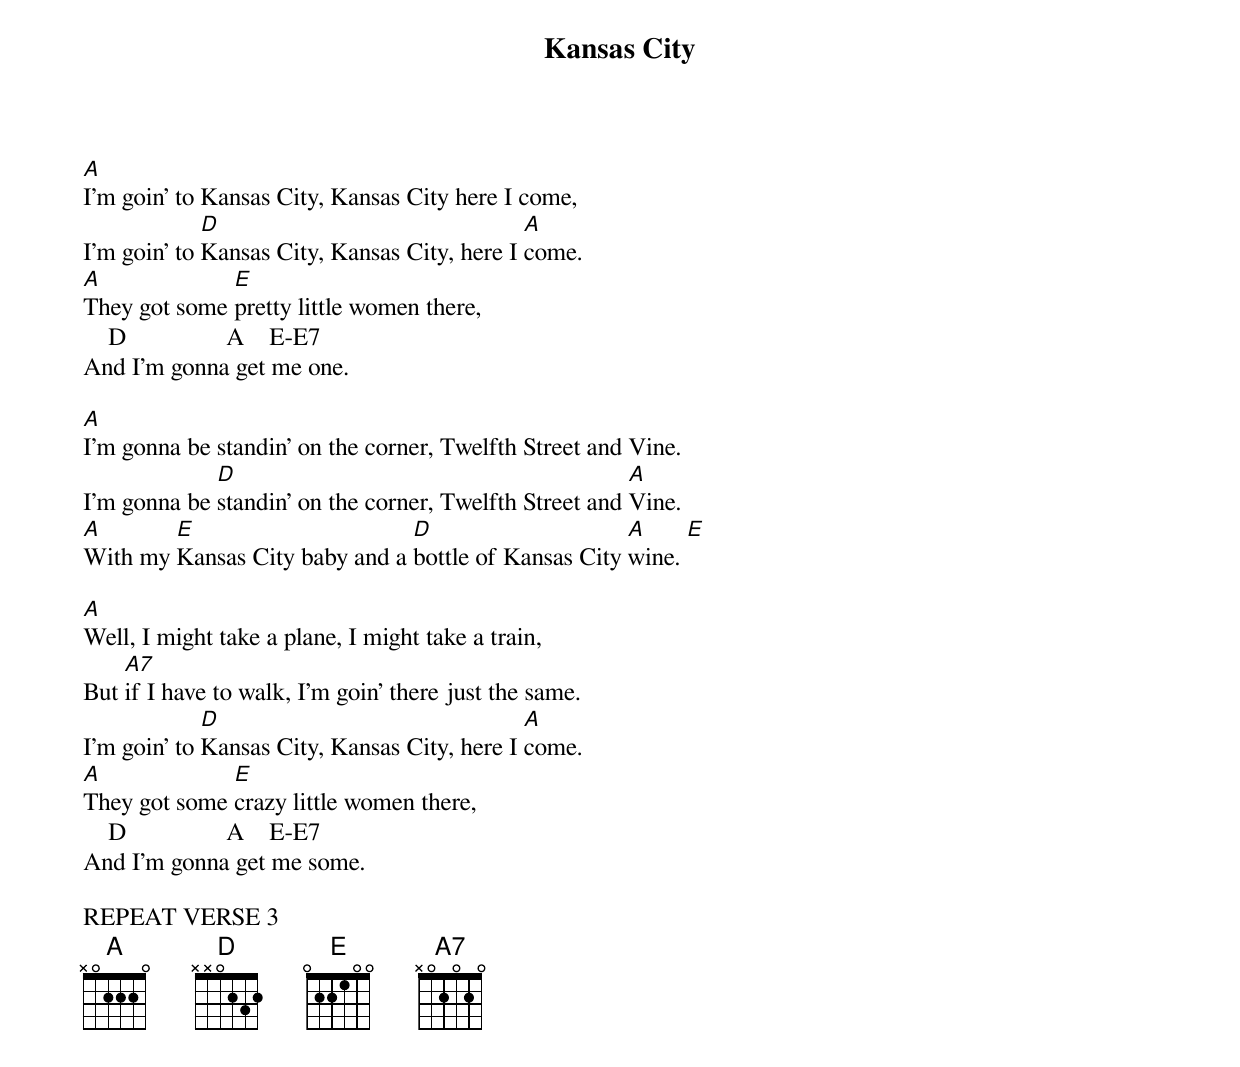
{title:Kansas City}
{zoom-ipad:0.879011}

[A]I'm goin' to Kansas City, Kansas City here I come,
I'm goin' to [D]Kansas City, Kansas City, here I [A]come.
[A]They got some [E]pretty little women there,
    D                A    E-E7
And I'm gonna get me one.

[A]I'm gonna be standin' on the corner, Twelfth Street and Vine.
I'm gonna be [D]standin' on the corner, Twelfth Street and [A]Vine.
[A]With my [E]Kansas City baby and a [D]bottle of Kansas City [A]wine. [E]

[A]Well, I might take a plane, I might take a train,
But [A7]if I have to walk, I'm goin' there just the same.
I'm goin' to [D]Kansas City, Kansas City, here I [A]come.
[A]They got some [E]crazy little women there,
    D                A    E-E7
And I'm gonna get me some.

REPEAT VERSE 3
